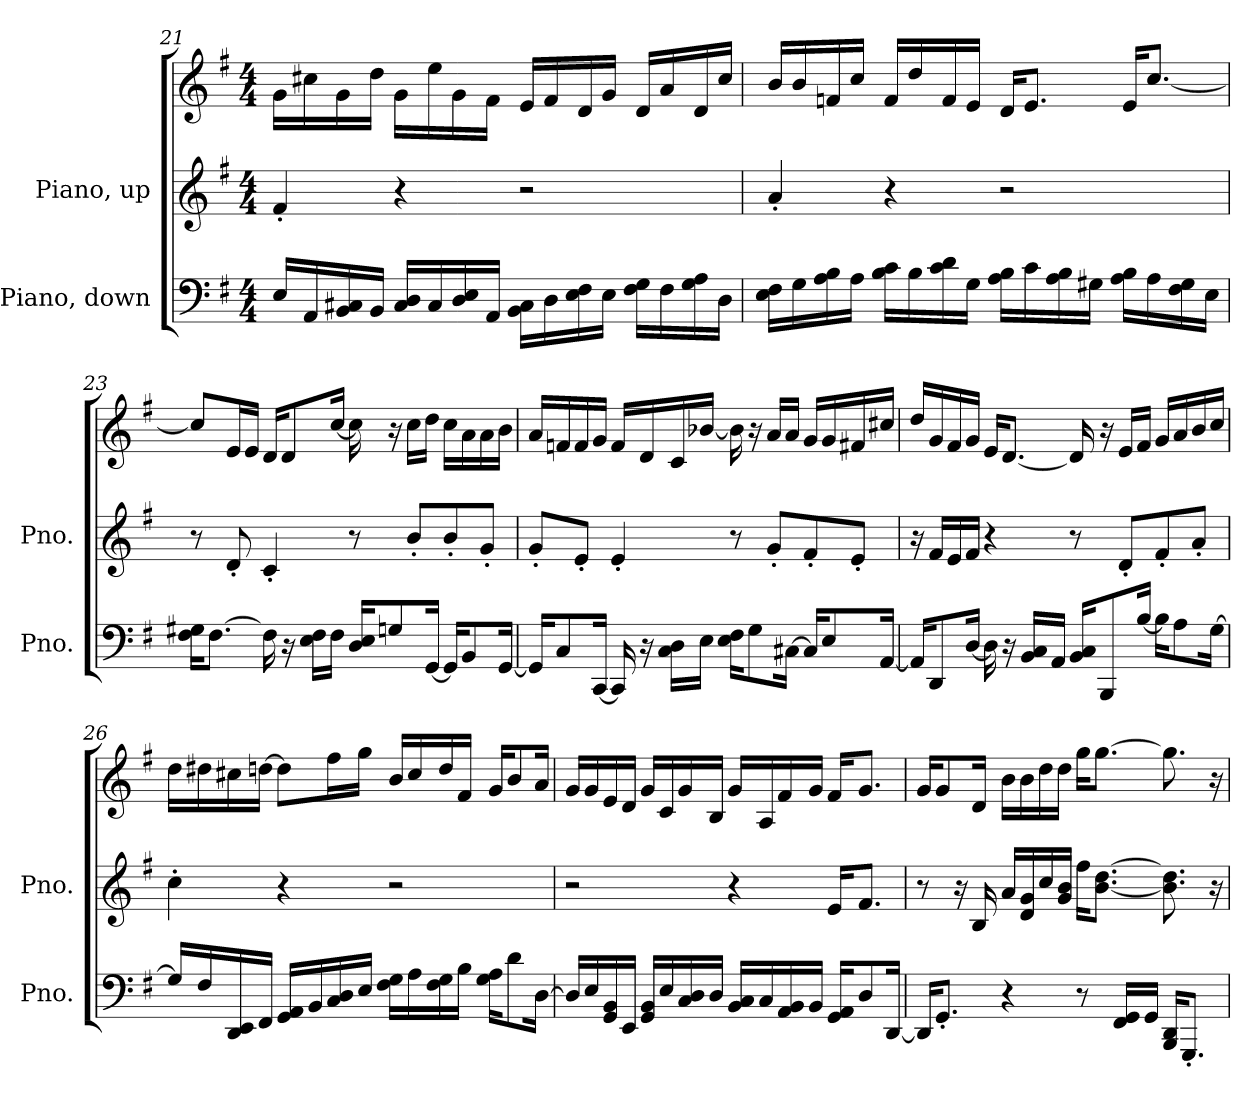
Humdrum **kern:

**kern	**kern	**kern
*part2	*part1	*part1
*staff3	*staff2	*staff1
*I"Piano, down	*I"Piano, up	*
*I'Pno.	*I'Pno.	*
*clefF4	*clefG2	*clefG2
*k[f#]	*k[f#]	*k[f#]
*M4/4	*M4/4	*M4/4
=21	=21	=21
16E/LL	4f#'/	16g\LL
16AA/	.	16cc#X\
16BB/ 16C#X/	.	16g\
16BB/JJ	.	16dd\JJ
16C#/ 16D/LL	4r	16g\LL
16C#/	.	16ee\
16D/ 16E/	.	16g\
16AA/JJ	.	16f#\JJ
16BB\ 16C#\LL	2r	16e/LL
16D\	.	16f#/
16E\ 16F#\	.	16d/
16E\JJ	.	16g/JJ
16F#\ 16G\LL	.	16d/LL
16F#\	.	16a/
16G\ 16A\	.	16d/
16D\JJ	.	16cc#/JJ
!!LO:PB:g=z
=22	=22	=22
16E\ 16F#\LL	4a'/	16b/LL
16G\	.	16b/
16A\ 16B\	.	16fn/
16A\JJ	.	16cc/JJ
16B\ 16c\LL	4r	16f/LL
16B\	.	16dd/
16c\ 16d\	.	16f/
16G\JJ	.	16e/JJ
16A\ 16B\LL	2r	16d/KL
16c\	.	8.e/J
16A\ 16B\	.	.
16G#X\JJ	.	.
16A\ 16B\LL	.	16e/KL
16A\	.	[8.cc/J
16F#\ 16G#\	.	.
16E\JJ	.	.
=23	=23	=23
16F#\ 16G#X\KL	8r	8cc/L]
[8.F#\J	.	.
.	8d'/	16e/L
.	.	16e/JJ
16F#\]	4c'/	16d/KL
16r	.	8d/
16E\ 16F#\LL	.	.
16F#\JJ	.	[16cc/Jk
16D/ 16E/KL	8r	16cc\]
8Gn/	.	16r
.	8b'/L	16cc\LL
[16GG/Jk	.	16dd\JJ
16GG/KL]	8b'/	16cc\LL
8BB/	.	16a\
.	8g'/J	16a\
[16GG/Jk	.	16b\JJ
!!LO:LB:g=z
=24	=24	=24
16GG/KL]	8g'/L	16a/LL
8C/	.	16fn/
.	8e'/J	16f/
[16CC/Jk	.	16g/JJ
16CC/]	4e'/	16f/LL
16r	.	16d/
16C\ 16D\LL	.	16c/
16E\JJ	.	[16b-X/JJ
16E\ 16F#\KL	8r	16b-\]
8G\	.	16r
.	8g'/L	16a/LL
[16C#X\Jk	.	16a/JJ
16C#/KL]	8f#'/	16g/LL
8E/	.	16g/
.	8e'/J	16f#X/
[16AA/Jk	.	16cc#X/JJ
=25	=25	=25
16AA/KL]	16r	16dd/LL
8DD/	16f#/LL	16g/
.	16e/	16f#/
[16D/Jk	16f#/JJ	16g/JJ
16D\]	4r	16e/KL
16r	.	[8.d/J
16BB/ 16C/LL	.	.
16AA/JJ	.	.
16BB/ 16C/KL	8r	16d/]
8BBB/	.	16r
.	8d'/L	16e/LL
[16B/Jk	.	16f#/JJ
16B\KL]	8f#'/	16g/LL
8A\	.	16a/
.	8a'/J	16b/
[16G\Jk	.	16cc/JJ
!!LO:LB:g=z
=26	=26	=26
16G/LL]	4cc'\	16dd\LL
16F#/	.	16dd#X\
16DD/ 16EE/	.	16cc#X\
16FF#/JJ	.	[16ddn\JJ
16GG/ 16AA/LL	4r	8dd\L]
16BB/	.	.
16C/ 16D/	.	16ff#\L
16E/JJ	.	16gg\JJ
16F#\ 16G\LL	2r	16b/LL
16A\	.	16cc#/
16F#\ 16G\	.	16dd/
16B\JJ	.	16f#/JJ
16G\ 16A\KL	.	16g/KL
8d\	.	8b/
[16D\Jk	.	16a/Jk
=27	=27	=27
16D/LL]	2r	16g/LL
16E/	.	16g/
16GG/ 16BB/	.	16e/
16EE/JJ	.	16d/JJ
16GG/ 16BB/LL	.	16g/LL
16E/	.	16c/
16C/ 16D/	.	16g/
16D/JJ	.	16B/JJ
16BB/ 16C/LL	4r	16g/LL
16C/	.	16A/
16AA/ 16BB/	.	16f#/
16BB/JJ	.	16g/JJ
16GG/ 16AA/KL	16e/KL	16f#/KL
8D/	8.f#/J	8.g/J
[16DD/Jk	.	.
!!LO:LB:g=z
=28	=28	=28
16DD/KL]	8r	16g/KL
8.GG'/J	.	8g/
.	16r	.
.	16B/	16d/Jk
4r	16a/LL	16b\LL
.	16d/ 16g/	16b\
.	16cc/	16dd\
.	16g/ 16b/JJ	16dd\JJ
8r	16ff#\KL	16gg\KL
.	[8.b\ [8.dd\J	[8.gg\J
16FF#/ 16GG/LL	.	.
16GG/JJ	.	.
16BBB/ 16DD/KL	8.b\] 8.dd\]	8.gg\]
8.GGG'/J	.	.
.	16r	16r
=	=	=
*-	*-	*-
